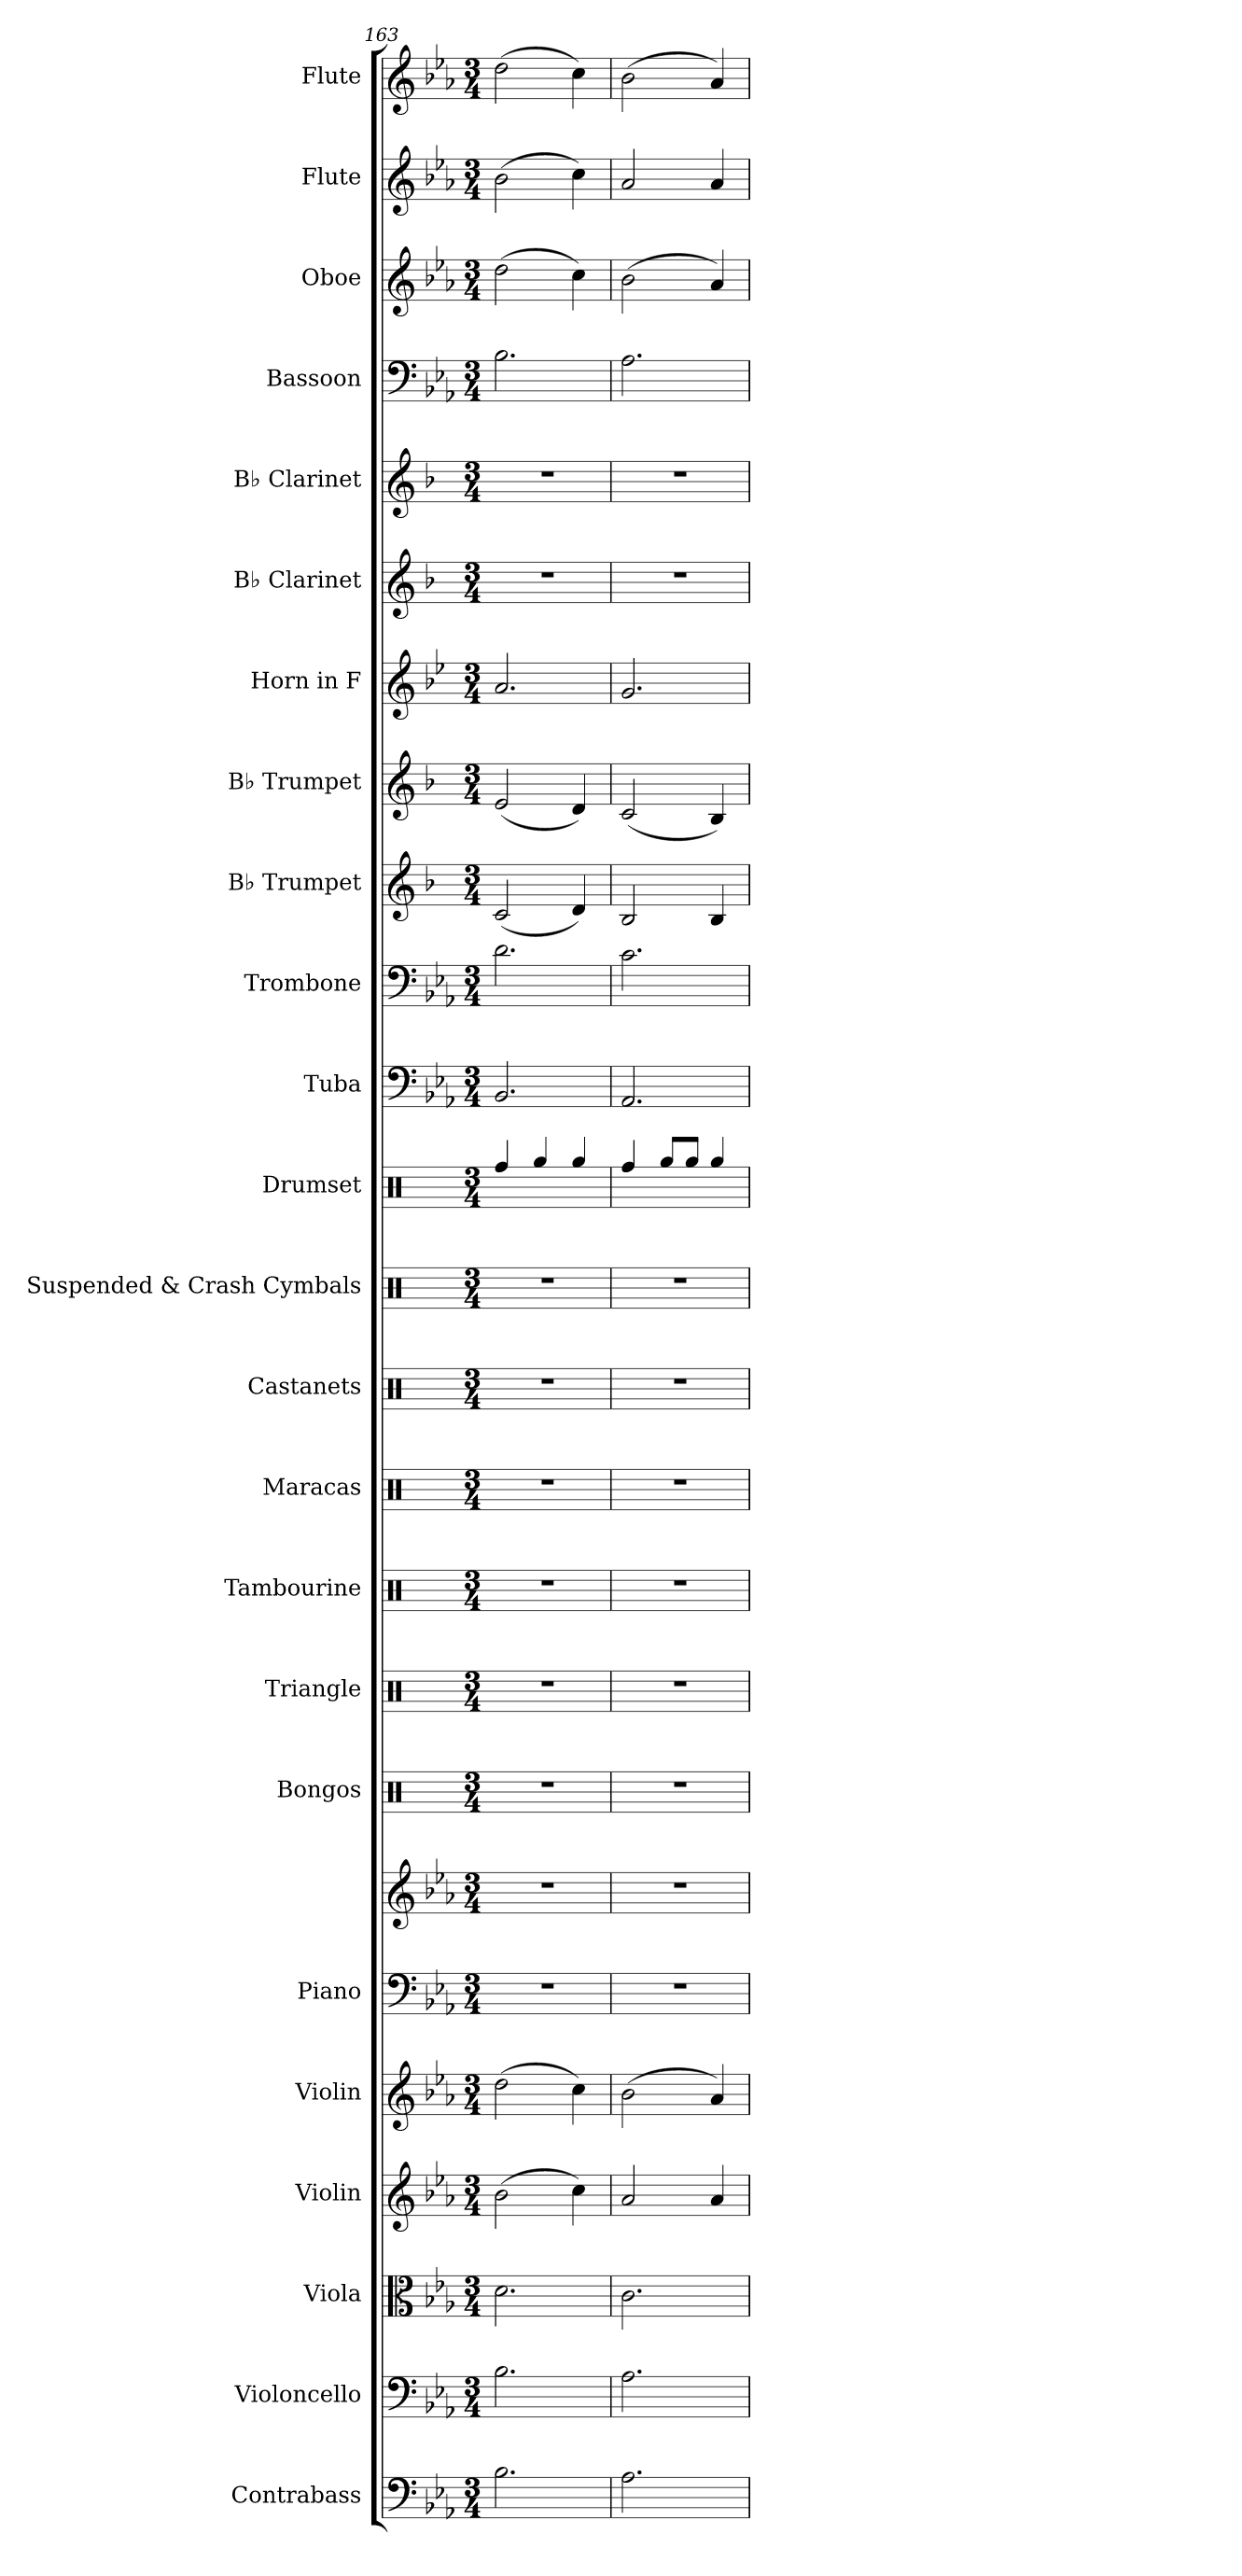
**kern	**kern	**kern	**kern	**kern	**kern	**kern	**kern	**kern	**kern	**kern	**kern	**kern	**kern	**kern	**kern	**kern	**kern	**kern	**kern	**kern	**kern	**kern	**kern	**kern
*part24	*part23	*part22	*part21	*part20	*part19	*part19	*part18	*part17	*part16	*part15	*part14	*part13	*part12	*part11	*part10	*part9	*part8	*part7	*part6	*part5	*part4	*part3	*part2	*part1
*staff25	*staff24	*staff23	*staff22	*staff21	*staff20	*staff19	*staff18	*staff17	*staff16	*staff15	*staff14	*staff13	*staff12	*staff11	*staff10	*staff9	*staff8	*staff7	*staff6	*staff5	*staff4	*staff3	*staff2	*staff1
*I"Contrabass	*I"Violoncello	*I"Viola	*I"Violin	*I"Violin	*I"Piano	*	*I"Bongos	*I"Triangle	*I"Tambourine	*I"Maracas	*I"Castanets	*I"Suspended &amp; Crash Cymbals	*I"Drumset	*I"Tuba	*I"Trombone	*I"B♭ Trumpet	*I"B♭ Trumpet	*I"Horn in F	*I"B♭ Clarinet	*I"B♭ Clarinet	*I"Bassoon	*I"Oboe	*I"Flute	*I"Flute
*I'Cb.	*I'Vc.	*I'Vla.	*I'Vln.	*I'Vln.	*I'Pno.	*	*I'Bon.	*I'Trgl.	*I'Tamb.	*I'Mrcs.	*I'Cst.	*I'Cym.	*I'D. Set	*I'Tba.	*I'Tbn.	*I'B♭ Tpt.	*I'B♭ Tpt.	*	*I'B♭ Cl.	*I'B♭ Cl.	*I'Bsn.	*I'Ob.	*I'Fl.	*I'Fl.
*clefF4	*clefF4	*clefC3	*clefG2	*clefG2	*clefF4	*clefG2	*clefX	*clefX	*clefX	*clefX	*clefX	*clefX	*clefX	*clefF4	*clefF4	*clefG2	*clefG2	*clefG2	*clefG2	*clefG2	*clefF4	*clefG2	*clefG2	*clefG2
*ITrd7c12	*	*	*	*	*	*	*	*	*	*	*	*	*	*	*	*ITrd1c2	*ITrd1c2	*ITrd4c7	*ITrd1c2	*ITrd1c2	*	*	*	*
*k[b-e-a-]	*k[b-e-a-]	*k[b-e-a-]	*k[b-e-a-]	*k[b-e-a-]	*k[b-e-a-]	*k[b-e-a-]	*k[]	*k[]	*k[]	*k[]	*k[]	*k[]	*k[]	*k[b-e-a-]	*k[b-e-a-]	*k[b-e-a-]	*k[b-e-a-]	*k[b-e-a-]	*k[b-e-a-]	*k[b-e-a-]	*k[b-e-a-]	*k[b-e-a-]	*k[b-e-a-]	*k[b-e-a-]
*M3/4	*M3/4	*M3/4	*M3/4	*M3/4	*M3/4	*M3/4	*M3/4	*M3/4	*M3/4	*M3/4	*M3/4	*M3/4	*M3/4	*M3/4	*M3/4	*M3/4	*M3/4	*M3/4	*M3/4	*M3/4	*M3/4	*M3/4	*M3/4	*M3/4
=163	=163	=163	=163	=163	=163	=163	=163	=163	=163	=163	=163	=163	=163	=163	=163	=163	=163	=163	=163	=163	=163	=163	=163	=163
2.BB-\	2.B-\	2.d\	(2b-\	(2dd\	2.r	2.r	2.r	2.r	2.r	2.r	2.r	2.r	4Rff/	2.BB-/	2.d\	(2B-/	(2d/	2.d/	2.r	2.r	2.B-\	(2dd\	(2b-\	(2dd\
.	.	.	.	.	.	.	.	.	.	.	.	.	4Rgg/	.	.	.	.	.	.	.	.	.	.	.
.	.	.	4cc\)	4cc\)	.	.	.	.	.	.	.	.	4Rgg/	.	.	4c/)	4c/)	.	.	.	.	4cc\)	4cc\)	4cc\)
=164	=164	=164	=164	=164	=164	=164	=164	=164	=164	=164	=164	=164	=164	=164	=164	=164	=164	=164	=164	=164	=164	=164	=164	=164
2.AA-\	2.A-\	2.c\	2a-/	(2b-\	2.r	2.r	2.r	2.r	2.r	2.r	2.r	2.r	4Rff/	2.AA-/	2.c\	2A-/	(2B-/	2.c/	2.r	2.r	2.A-\	(2b-\	2a-/	(2b-\
.	.	.	.	.	.	.	.	.	.	.	.	.	8Rgg/L	.	.	.	.	.	.	.	.	.	.	.
.	.	.	.	.	.	.	.	.	.	.	.	.	8Rgg/J	.	.	.	.	.	.	.	.	.	.	.
.	.	.	4a-/	4a-/)	.	.	.	.	.	.	.	.	4Rgg/	.	.	4A-/	4A-/)	.	.	.	.	4a-/)	4a-/	4a-/)
=	=	=	=	=	=	=	=	=	=	=	=	=	=	=	=	=	=	=	=	=	=	=	=	=
*-	*-	*-	*-	*-	*-	*-	*-	*-	*-	*-	*-	*-	*-	*-	*-	*-	*-	*-	*-	*-	*-	*-	*-	*-
